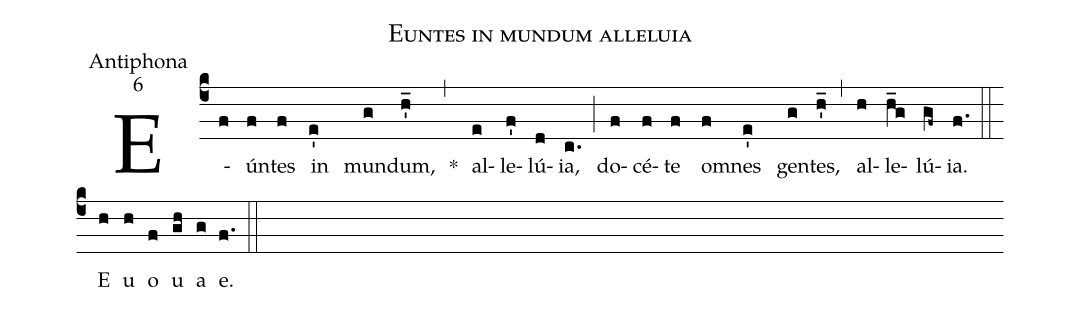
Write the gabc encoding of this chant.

name:Euntes in mundum alleluia;
office-part:Antiphona;
mode:6;
%%
(c4) E(f)ún(f)tes(f) in(e') mun(g)dum,(h'_) *(,) al(e)le(f')lú(d)ia,(c.) (;) do(f)cé(f)te(f) o(f)mnes(e') gen(g)tes,(h'_) (,) al(h)le(h_g)lú(gf~)ia.(f.) (::) <eu>E(h) u(h) o(f) u(gh) a(g) e.</eu>(f.) (::)
